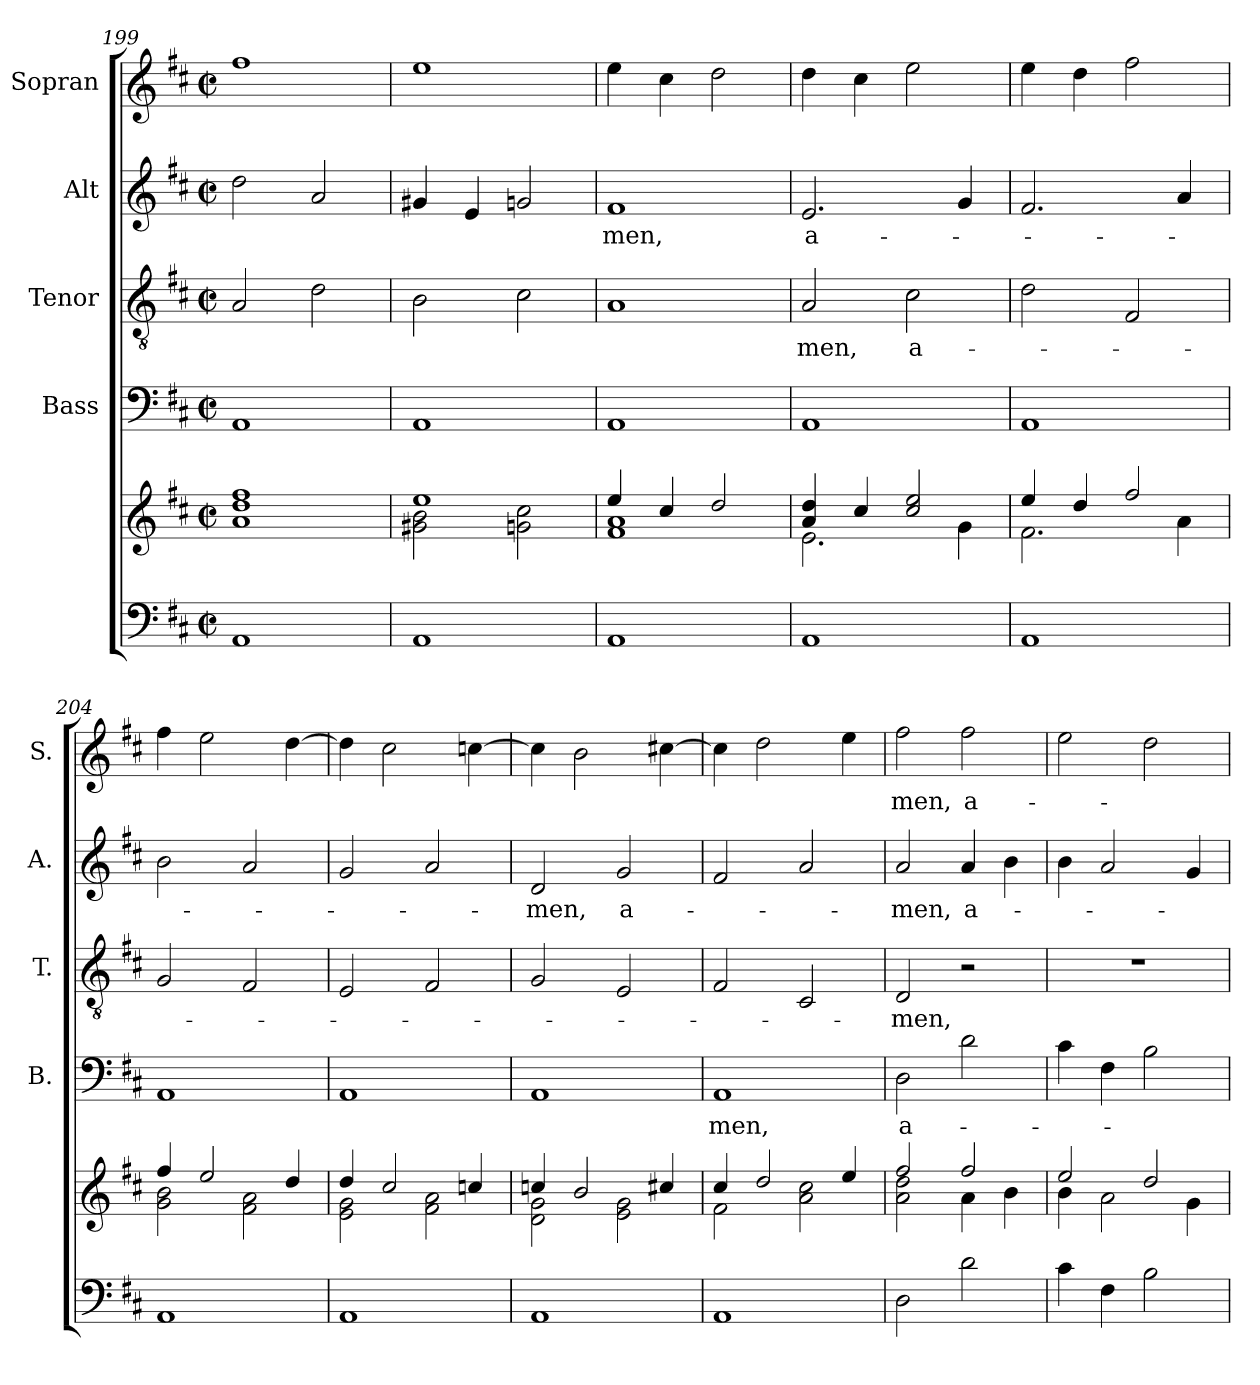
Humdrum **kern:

**kern	**kern	**kern	**text	**kern	**text	**kern	**text	**kern	**text
*part5	*part5	*part4	*part4	*part3	*part3	*part2	*part2	*part1	*part1
*staff6	*staff5	*staff4	*staff4	*staff3	*staff3	*staff2	*staff2	*staff1	*staff1
*	*	*I"Bass	*	*I"Tenor	*	*I"Alt	*	*I"Sopran	*
*	*	*I'B.	*	*I'T.	*	*I'A.	*	*I'S.	*
*clefF4	*clefG2	*clefF4	*	*clefGv2	*	*clefG2	*	*clefG2	*
*k[f#c#]	*k[f#c#]	*k[f#c#]	*	*k[f#c#]	*	*k[f#c#]	*	*k[f#c#]	*
*D:	*D:	*D:	*	*D:	*	*D:	*	*D:	*
*M2/2	*M2/2	*M2/2	*	*M2/2	*	*M2/2	*	*M2/2	*
*met(c|)	*met(c|)	*met(c|)	*	*met(c|)	*	*met(c|)	*	*met(c|)	*
=199	=199	=199	=199	=199	=199	=199	=199	=199	=199
*	*^	*	*	*	*	*	*	*	*
1AA	1ff#	1a 1dd	1AA	.	2A/	.	2dd\	.	1ff#	.
.	.	.	.	.	2d\	.	2a/	.	.	.
=200	=200	=200	=200	=200	=200	=200	=200	=200	=200	=200
1AA	1ee	2g#X\ 2b\	1AA	.	2B\	.	4g#X/	.	1ee	.
.	.	.	.	.	.	.	4e/	.	.	.
.	.	2gn\ 2cc#\	.	.	2c#\	.	2gn/	.	.	.
=201	=201	=201	=201	=201	=201	=201	=201	=201	=201	=201
!	!	!	!	!	!	!	!	!LO:LY:b	!	!
1AA	4ee/	1f# 1a	1AA	.	1A	.	1f#	-men,	4ee\	.
.	4cc#/	.	.	.	.	.	.	.	4cc#\	.
.	2dd/	.	.	.	.	.	.	.	2dd\	.
=202	=202	=202	=202	=202	=202	=202	=202	=202	=202	=202
!	!	!	!	!	!	!LO:LY:b	!	!LO:LY:b	!	!
1AA	4a/ 4dd/	2.e\	1AA	.	2A/	-men,	2.e/	a-	4dd\	.
.	4cc#/	.	.	.	.	.	.	.	4cc#\	.
!	!	!	!	!	!	!LO:LY:b	!	!	!	!
.	2cc#/ 2ee/	.	.	.	2c#\	a-	.	.	2ee\	.
.	.	4g\	.	.	.	.	4g/	.	.	.
=203	=203	=203	=203	=203	=203	=203	=203	=203	=203	=203
1AA	4ee/	2.f#\	1AA	.	2d\	.	2.f#/	.	4ee\	.
.	4dd/	.	.	.	.	.	.	.	4dd\	.
.	2ff#/	.	.	.	2F#/	.	.	.	2ff#\	.
.	.	4a\	.	.	.	.	4a/	.	.	.
=204	=204	=204	=204	=204	=204	=204	=204	=204	=204	=204
1AA	4ff#/	2g\ 2b\	1AA	.	2G/	.	2b\	.	4ff#\	.
.	2ee/	.	.	.	.	.	.	.	2ee\	.
.	.	2f#\ 2a\	.	.	2F#/	.	2a/	.	.	.
.	4dd/	.	.	.	.	.	.	.	[4dd\	.
!!LO:LB:g=z
=205	=205	=205	=205	=205	=205	=205	=205	=205	=205	=205
1AA	4dd/	2e\ 2g\	1AA	.	2E/	.	2g/	.	4dd\]	.
.	2cc#/	.	.	.	.	.	.	.	2cc#\	.
.	.	2f#\ 2a\	.	.	2F#/	.	2a/	.	.	.
.	4ccn/	.	.	.	.	.	.	.	[4ccn\	.
=206	=206	=206	=206	=206	=206	=206	=206	=206	=206	=206
!	!	!	!	!	!	!	!	!LO:LY:b	!	!
1AA	4ccn/	2d\ 2g\	1AA	.	2G/	.	2d/	-men,	4cc\]	.
.	2b/	.	.	.	.	.	.	.	2b\	.
!	!	!	!	!	!	!	!	!LO:LY:b	!	!
.	.	2e\ 2g\	.	.	2E/	.	2g/	a-	.	.
.	4cc#X/	.	.	.	.	.	.	.	[4cc#X\	.
=207	=207	=207	=207	=207	=207	=207	=207	=207	=207	=207
!	!	!	!	!LO:LY:b	!	!	!	!	!	!
1AA	4cc#/	2f#\	1AA	-men,	2F#/	.	2f#/	.	4cc#\]	.
.	2dd/	.	.	.	.	.	.	.	2dd\	.
.	.	2a\ 2cc#\	.	.	2C#/	.	2a/	.	.	.
.	4ee/	.	.	.	.	.	.	.	4ee\	.
=208	=208	=208	=208	=208	=208	=208	=208	=208	=208	=208
!	!	!	!	!LO:LY:b	!	!LO:LY:b	!	!LO:LY:b	!	!LO:LY:b
2D\	2ff#/	2a\ 2dd\	2D\	a-	2D/	-men,	2a/	-men,	2ff#\	-men,
!	!	!	!	!	!	!	!	!LO:LY:b	!	!LO:LY:b
2d\	2ff#/	4a\	2d\	.	2r	.	4a/	a-	2ff#\	a-
.	.	4b\	.	.	.	.	4b\	.	.	.
=209	=209	=209	=209	=209	=209	=209	=209	=209	=209	=209
4c#\	2ee/	4b\	4c#\	.	1r	.	4b\	.	2ee\	.
4F#\	.	2a\	4F#\	.	.	.	2a/	.	.	.
2B\	2dd/	.	2B\	.	.	.	.	.	2dd\	.
.	.	4g\	.	.	.	.	4g/	.	.	.
*	*v	*v	*	*	*	*	*	*	*	*
=	=	=	=	=	=	=	=	=	=
*-	*-	*-	*-	*-	*-	*-	*-	*-	*-
